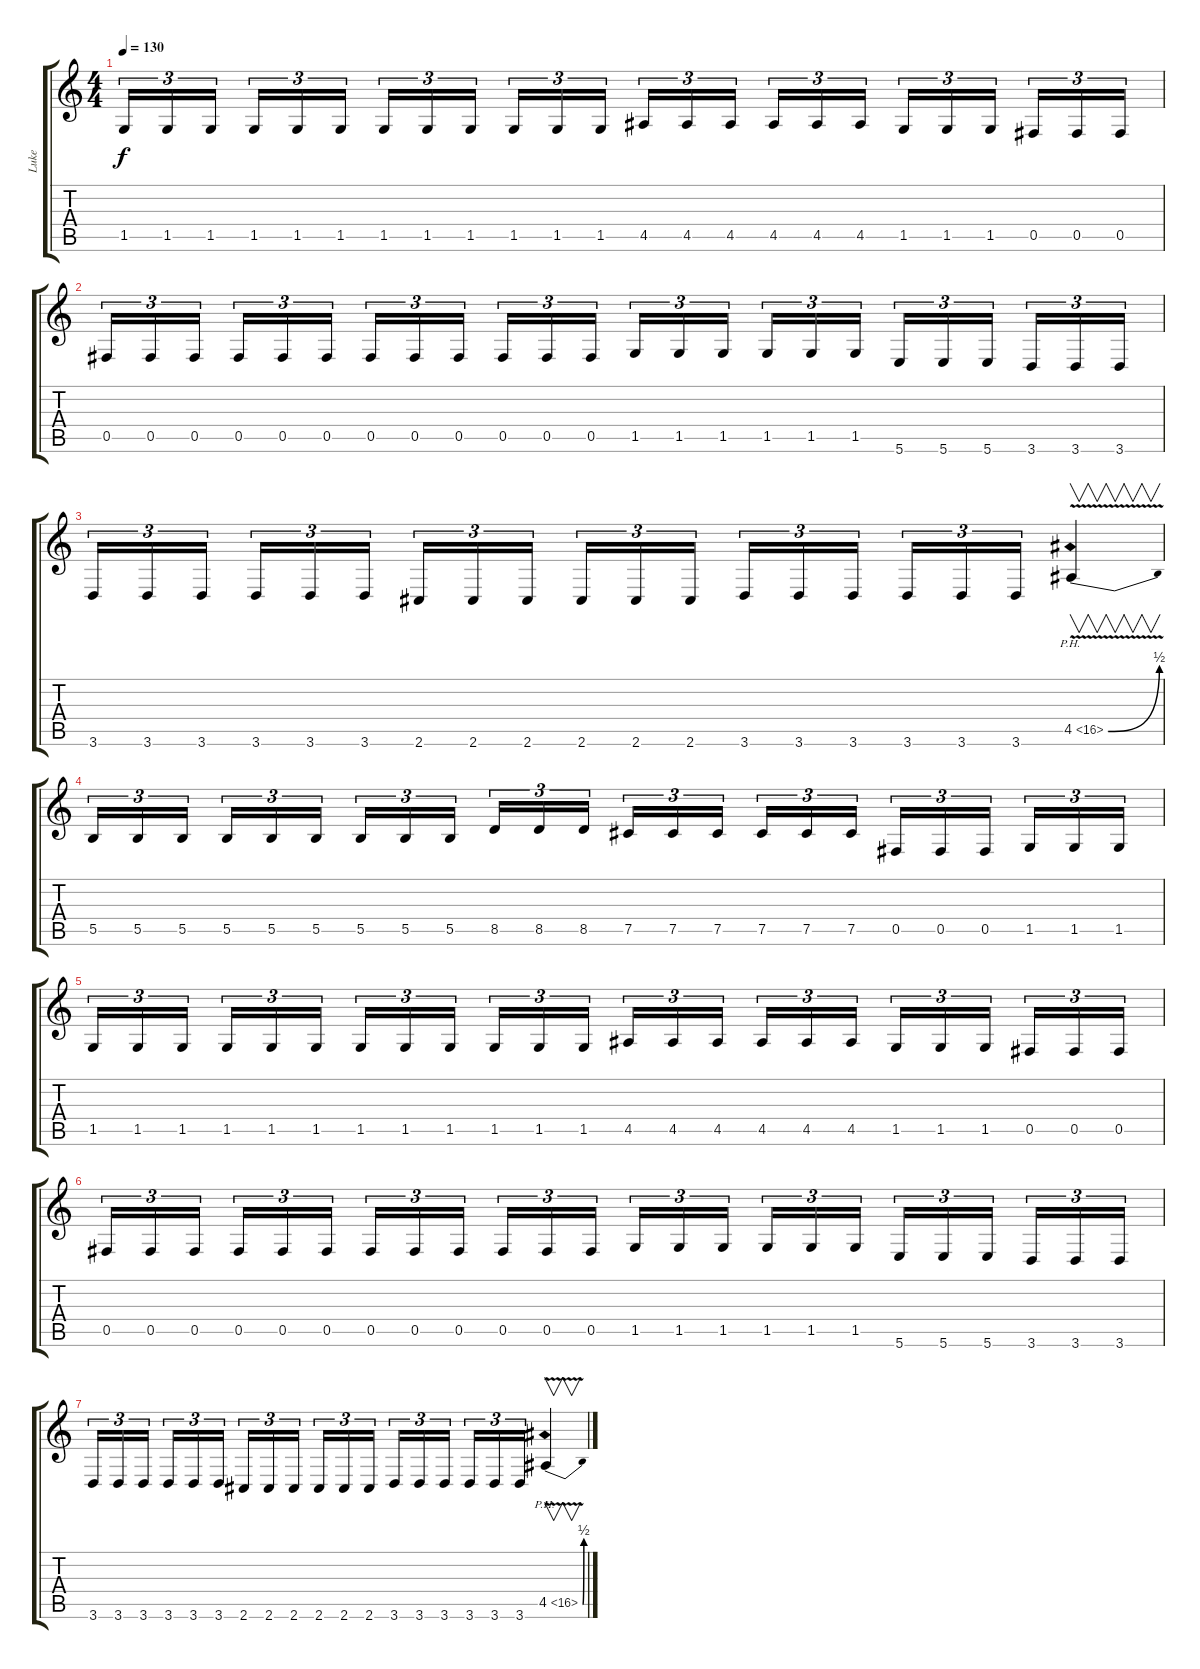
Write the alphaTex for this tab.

\track ("Luke" "Luke") {instrument distortionguitar}
\staff {score tabs}
\tuning (Db4 Ab3 E3 B2 Gb2 B1) {hide}
\ts (4 4)
\tempo 130
\clef g2
\ks c
1.5.16{tu (3 2) dy f} 1.5.16{tu (3 2)} 1.5.16{tu (3 2) beam splitsecondary} 1.5.16{tu (3 2)} 1.5.16{tu (3 2)} 1.5.16{tu (3 2)} 1.5.16{tu (3 2)} 1.5.16{tu (3 2)} 1.5.16{tu (3 2) beam splitsecondary} 1.5.16{tu (3 2)} 1.5.16{tu (3 2)} 1.5.16{tu (3 2)} 4.5.16{tu (3 2)} 4.5.16{tu (3 2)} 4.5.16{tu (3 2) beam splitsecondary} 4.5.16{tu (3 2)} 4.5.16{tu (3 2)} 4.5.16{tu (3 2)} 1.5.16{tu (3 2)} 1.5.16{tu (3 2)} 1.5.16{tu (3 2) beam splitsecondary} 0.5.16{tu (3 2)} 0.5.16{tu (3 2)} 0.5.16{tu (3 2)} |
0.5.16{tu (3 2)} 0.5.16{tu (3 2)} 0.5.16{tu (3 2) beam splitsecondary} 0.5.16{tu (3 2)} 0.5.16{tu (3 2)} 0.5.16{tu (3 2)} 0.5.16{tu (3 2)} 0.5.16{tu (3 2)} 0.5.16{tu (3 2) beam splitsecondary} 0.5.16{tu (3 2)} 0.5.16{tu (3 2)} 0.5.16{tu (3 2)} 1.5.16{tu (3 2)} 1.5.16{tu (3 2)} 1.5.16{tu (3 2) beam splitsecondary} 1.5.16{tu (3 2)} 1.5.16{tu (3 2)} 1.5.16{tu (3 2)} 5.6.16{tu (3 2)} 5.6.16{tu (3 2)} 5.6.16{tu (3 2) beam splitsecondary} 3.6.16{tu (3 2)} 3.6.16{tu (3 2)} 3.6.16{tu (3 2)} |
3.6.16{tu (3 2)} 3.6.16{tu (3 2)} 3.6.16{tu (3 2) beam splitsecondary} 3.6.16{tu (3 2)} 3.6.16{tu (3 2)} 3.6.16{tu (3 2)} 2.6.16{tu (3 2)} 2.6.16{tu (3 2)} 2.6.16{tu (3 2) beam splitsecondary} 2.6.16{tu (3 2)} 2.6.16{tu (3 2)} 2.6.16{tu (3 2)} 3.6.16{tu (3 2)} 3.6.16{tu (3 2)} 3.6.16{tu (3 2) beam splitsecondary} 3.6.16{tu (3 2)} 3.6.16{tu (3 2)} 3.6.16{tu (3 2)} 4.5{be (bend 0 0 60 2) ph 12 v}.4{v} |
5.5.16{tu (3 2)} 5.5.16{tu (3 2)} 5.5.16{tu (3 2) beam splitsecondary} 5.5.16{tu (3 2)} 5.5.16{tu (3 2)} 5.5.16{tu (3 2)} 5.5.16{tu (3 2)} 5.5.16{tu (3 2)} 5.5.16{tu (3 2) beam splitsecondary} 8.5.16{tu (3 2)} 8.5.16{tu (3 2)} 8.5.16{tu (3 2)} 7.5.16{tu (3 2)} 7.5.16{tu (3 2)} 7.5.16{tu (3 2) beam splitsecondary} 7.5.16{tu (3 2)} 7.5.16{tu (3 2)} 7.5.16{tu (3 2)} 0.5.16{tu (3 2)} 0.5.16{tu (3 2)} 0.5.16{tu (3 2) beam splitsecondary} 1.5.16{tu (3 2)} 1.5.16{tu (3 2)} 1.5.16{tu (3 2)} |
1.5.16{tu (3 2)} 1.5.16{tu (3 2)} 1.5.16{tu (3 2) beam splitsecondary} 1.5.16{tu (3 2)} 1.5.16{tu (3 2)} 1.5.16{tu (3 2)} 1.5.16{tu (3 2)} 1.5.16{tu (3 2)} 1.5.16{tu (3 2) beam splitsecondary} 1.5.16{tu (3 2)} 1.5.16{tu (3 2)} 1.5.16{tu (3 2)} 4.5.16{tu (3 2)} 4.5.16{tu (3 2)} 4.5.16{tu (3 2) beam splitsecondary} 4.5.16{tu (3 2)} 4.5.16{tu (3 2)} 4.5.16{tu (3 2)} 1.5.16{tu (3 2)} 1.5.16{tu (3 2)} 1.5.16{tu (3 2) beam splitsecondary} 0.5.16{tu (3 2)} 0.5.16{tu (3 2)} 0.5.16{tu (3 2)} |
0.5.16{tu (3 2)} 0.5.16{tu (3 2)} 0.5.16{tu (3 2) beam splitsecondary} 0.5.16{tu (3 2)} 0.5.16{tu (3 2)} 0.5.16{tu (3 2)} 0.5.16{tu (3 2)} 0.5.16{tu (3 2)} 0.5.16{tu (3 2) beam splitsecondary} 0.5.16{tu (3 2)} 0.5.16{tu (3 2)} 0.5.16{tu (3 2)} 1.5.16{tu (3 2)} 1.5.16{tu (3 2)} 1.5.16{tu (3 2) beam splitsecondary} 1.5.16{tu (3 2)} 1.5.16{tu (3 2)} 1.5.16{tu (3 2)} 5.6.16{tu (3 2)} 5.6.16{tu (3 2)} 5.6.16{tu (3 2) beam splitsecondary} 3.6.16{tu (3 2)} 3.6.16{tu (3 2)} 3.6.16{tu (3 2)} |
3.6.16{tu (3 2)} 3.6.16{tu (3 2)} 3.6.16{tu (3 2) beam splitsecondary} 3.6.16{tu (3 2)} 3.6.16{tu (3 2)} 3.6.16{tu (3 2)} 2.6.16{tu (3 2)} 2.6.16{tu (3 2)} 2.6.16{tu (3 2) beam splitsecondary} 2.6.16{tu (3 2)} 2.6.16{tu (3 2)} 2.6.16{tu (3 2)} 3.6.16{tu (3 2)} 3.6.16{tu (3 2)} 3.6.16{tu (3 2) beam splitsecondary} 3.6.16{tu (3 2)} 3.6.16{tu (3 2)} 3.6.16{tu (3 2)} 4.5{be (bend 0 0 60 2) ph 12 v}.4{v}
